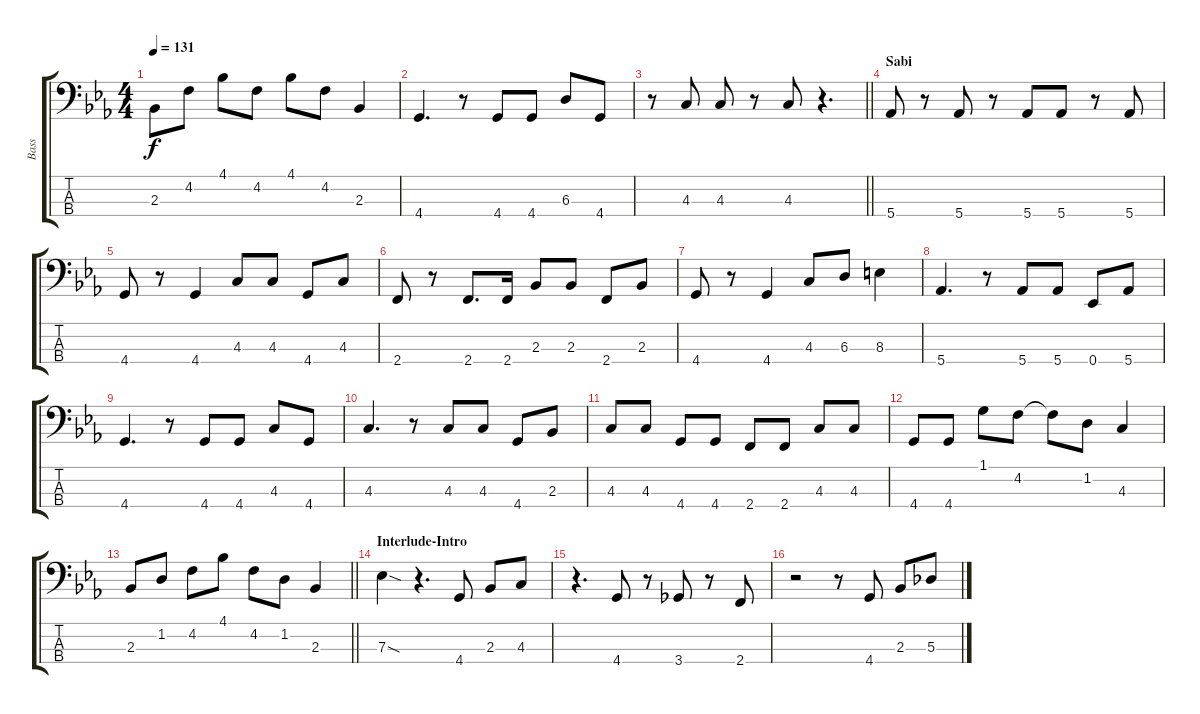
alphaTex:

\track ("Bass" "Bass") {instrument electricbassfinger}
\staff {score tabs}
\tuning (Gb2 Db2 Ab1 Eb1) {hide}
\ts (4 4)
\tempo 131
\clef f4
\ks eb
2.3.8{dy f} 4.2.8 4.1.8 4.2.8 4.1.8 4.2.8 2.3.4 |
4.4.4{d} r.8 4.4.8 4.4.8 6.3.8 4.4.8 |
\barLineRight lightlight
r.8 4.3.8 4.3.8 r.8 4.3.8 r.4{d} |
\section ("" "Sabi")
5.4.8 r.8 5.4.8 r.8 5.4.8 5.4.8 r.8 5.4.8 |
4.4.8 r.8 4.4.4 4.3.8 4.3.8 4.4.8 4.3.8 |
2.4.8 r.8 2.4.8{d} 2.4.16 2.3.8 2.3.8 2.4.8 2.3.8 |
4.4.8 r.8 4.4.4 4.3.8 6.3.8 8.3.4 |
5.4.4{d} r.8 5.4.8 5.4.8 0.4.8 5.4.8 |
4.4.4{d} r.8 4.4.8 4.4.8 4.3.8 4.4.8 |
4.3.4{d} r.8 4.3.8 4.3.8 4.4.8 2.3.8 |
4.3.8 4.3.8 4.4.8 4.4.8 2.4.8 2.4.8 4.3.8 4.3.8 |
4.4.8 4.4.8 1.1.8 4.2.8 4.2{t}.8 1.2.8 4.3.4 |
\barLineRight lightlight
2.3.8 1.2.8 4.2.8 4.1.8 4.2.8 1.2.8 2.3.4 |
\section ("" "Interlude-Intro")
7.3{sod}.4 r.4{d} 4.4.8 2.3.8 4.3.8 |
r.4{d} 4.4.8 r.8 3.4.8 r.8 2.4.8 |
r.2 r.8 4.4.8 2.3.8 5.3.8
